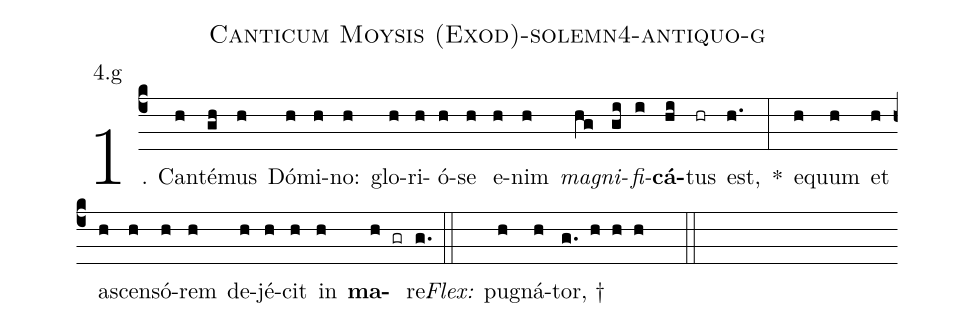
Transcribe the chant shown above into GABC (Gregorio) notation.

name: Canticum Moysis (Exod)-solemn4-antiquo-g;
annotation: 4.g;
%%
(c4)1. Can(h)té(gh)mus(h) Dó(h)mi(h)no:(h) glo(h)ri(h)ó(h)se(h) e(h)nim(h) <i>ma</i>(hg)<i>gni</i>(gi)<i>fi</i>(i)<b>cá</b>(hi)tus(hr) est,(h.) *(:) e(h)quum(h) et(h) a(h)scen(h)só(h)rem(h) de(h)jé(h)cit(h) in(h) <b>ma</b>(h gr)re.(g.) (::)
<i>Flex:</i>()  pu(h)gná(h)tor, †(g. h h h  ::)
